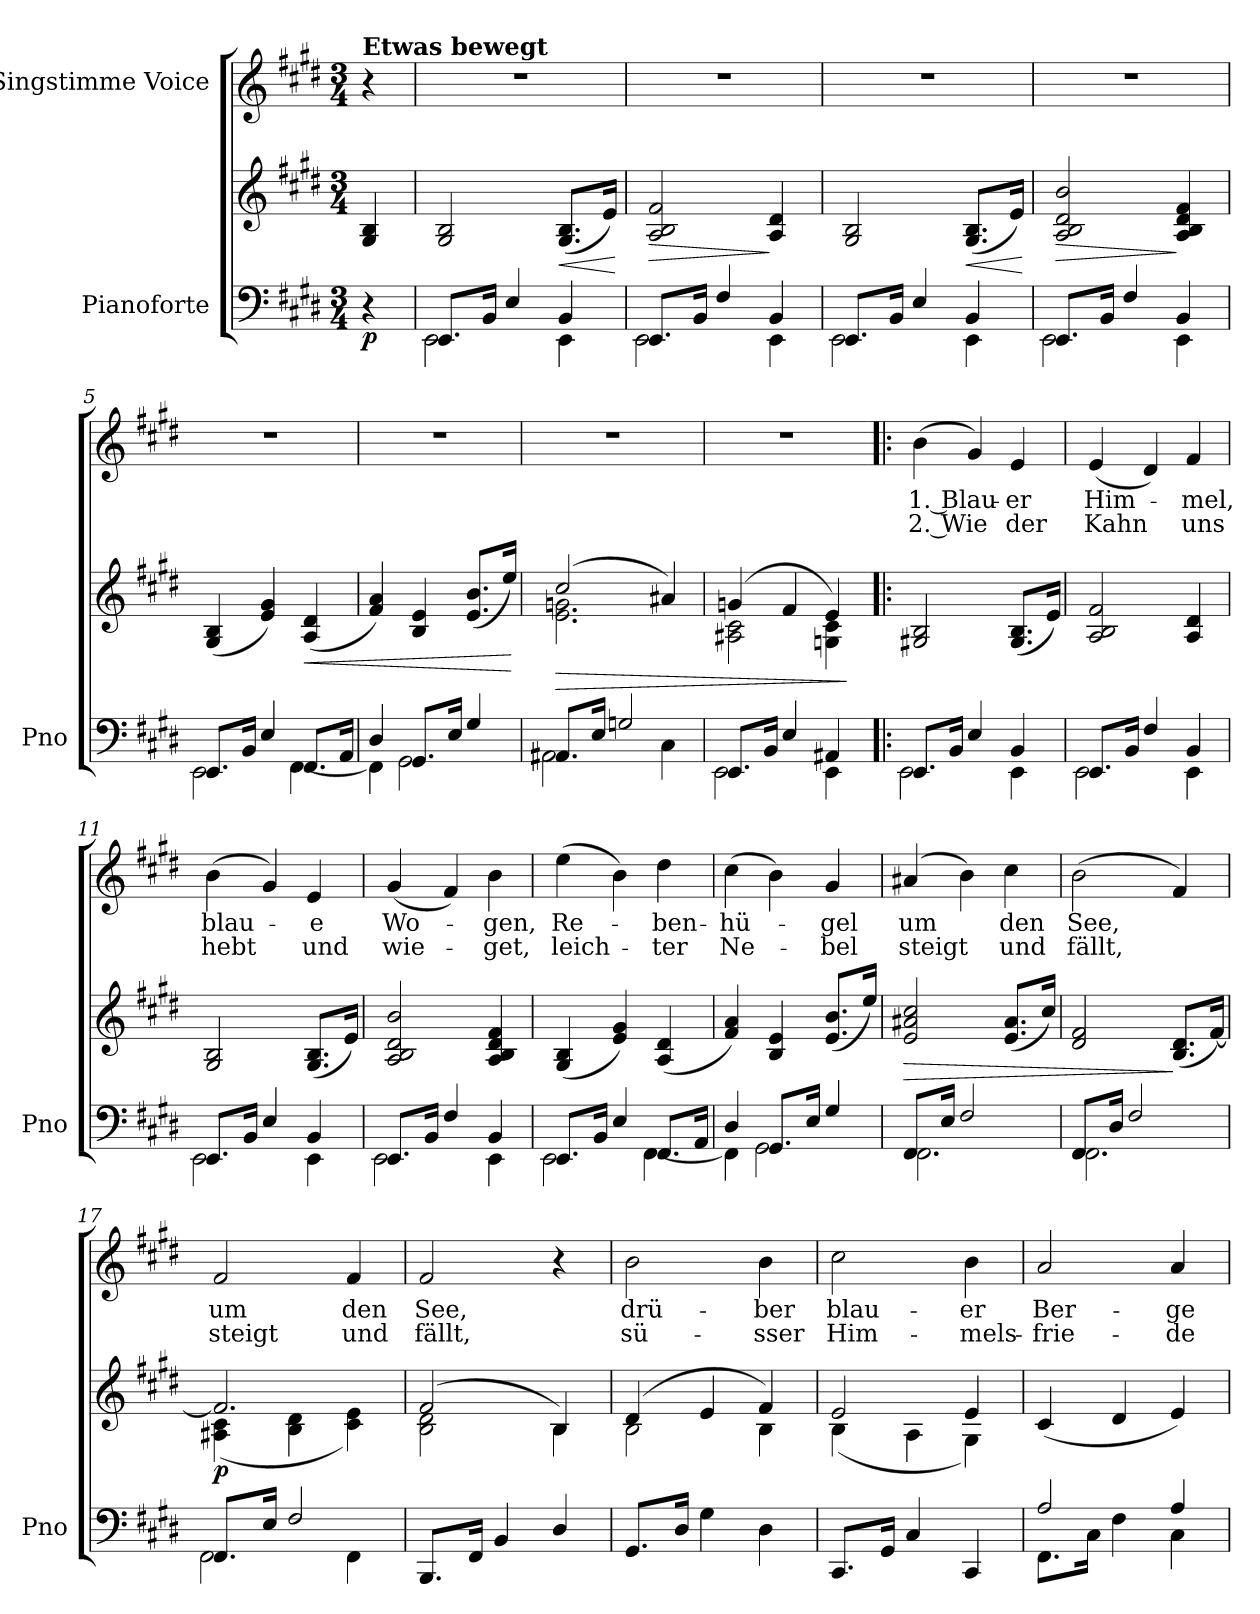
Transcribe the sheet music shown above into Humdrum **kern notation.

**kern	**kern	**dynam	**kern	**text	**text
*part2	*part2	*part2	*part1	*part1	*part1
*staff3	*staff2	*staff2/3	*staff1	*staff1	*staff1
*I"Pianoforte	*	*	*I"Singstimme Voice	*	*
*I'Pno	*	*	*	*	*
*clefF4	*clefG2	*	*clefG2	*	*
*k[f#c#g#d#]	*k[f#c#g#d#]	*	*k[f#c#g#d#]	*	*
*M3/4	*M3/4	*	*M3/4	*	*
=	=	=	=	=	=
!	!	!	!LO:TX:a:B:t=Etwas bewegt	!	!
!	!	!LO:DY:b=2	!	!	!
4r	4G#/ 4B/	p	4r	.	.
=1	=1	=1	=1	=1	=1
*^	*	*	*	*	*
8.EE/L	2EE\	2G#/ 2B/	.	2.r	.	.
16BB/Jk	.	.	.	.	.	.
4E/	.	.	.	.	.	.
!	!	!	!LO:HP:b	!	!	!
4BB/	4EE\	(8.G#/ 8.B/L	<	.	.	.
.	.	16e/Jk)	.	.	.	.
*v	*v	*	*	*	*	*
.	.	[	.	.	.
=2	=2	=2	=2	=2	=2
*^	*	*	*	*	*
!	!	!	!LO:HP:b	!	!	!
8.EE/L	2EE\	2A/ 2B/ 2f#/	>	2.r	.	.
16BB/Jk	.	.	.	.	.	.
4F#/	.	.	.	.	.	.
4BB/	4EE\	4A/ 4d#/	]	.	.	.
=3	=3	=3	=3	=3	=3	=3
8.EE/L	2EE\	2G#/ 2B/	.	2.r	.	.
16BB/Jk	.	.	.	.	.	.
4E/	.	.	.	.	.	.
!	!	!	!LO:HP:b	!	!	!
4BB/	4EE\	(8.G#/ 8.B/L	<	.	.	.
.	.	16e/Jk)	.	.	.	.
*v	*v	*	*	*	*	*
.	.	[	.	.	.
=4	=4	=4	=4	=4	=4
*^	*	*	*	*	*
!	!	!	!LO:HP:b	!	!	!
8.EE/L	2EE\	2A/ 2B/ 2d#/ 2b/	>	2.r	.	.
16BB/Jk	.	.	.	.	.	.
4F#/	.	.	.	.	.	.
4BB/	4EE\	4A/ 4B/ 4d#/ 4f#/	]	.	.	.
!!LO:LB:g=z
=5	=5	=5	=5	=5	=5	=5
8.EE/L	2EE\	(4G#/ 4B/	.	2.r	.	.
16BB/Jk	.	.	.	.	.	.
4E/	.	4e/ 4g#/)	.	.	.	.
!	!	!	!LO:HP:b	!	!	!
8.FF#/L	[4FF#\	(>4A/ 4d#/	<	.	.	.
16AA/Jk	.	.	.	.	.	.
!!LO:LB:g=z
=6	=6	=6	=6	=6	=6	=6
4D#/	4FF#\]	4f#/ 4a/)	.	2.r	.	.
8.GG#/L	2GG#\	4B/ 4e/	.	.	.	.
16E/Jk	.	.	.	.	.	.
4G#/	.	(>8.e/ 8.b/L	.	.	.	.
.	.	16ee/Jk)	.	.	.	.
*v	*v	*	*	*	*	*
.	.	[	.	.	.
=7	=7	=7	=7	=7	=7
*^	*	*	*	*	*
!	!	!	!LO:HP:b	!	!	!
*	*	*^	*	*	*	*
8.AA#X/L	2AA#\	(2cc#/	2.e\ 2.gn\	>	2.r	.	.
16E/Jk	.	.	.	.	.	.	.
2Gn/	.	.	.	.	.	.	.
.	4C#\	4a#X/)	.	.	.	.	.
=8	=8	=8	=8	=8	=8	=8	=8
8.EE/L	2EE\	(4gn/	2A#X\ 2c#\	.	2.r	.	.
16BB/Jk	.	.	.	.	.	.	.
4E/	.	4f#/	.	.	.	.	.
4AA#X/	4EE\	4e/)	4Gn\ 4c#\	.	.	.	.
*v	*v	*	*	*	*	*	*
*	*v	*v	*	*	*	*
.	.	]	.	.	.
=9!|:	=9!|:	=9!|:	=9!|:	=9!|:	=9!|:
*^	*	*	*	*	*
!	!	!	!	!	!LO:LY:b	!LO:LY:b
8.EE/L	2EE\	2G#X/ 2B/	.	(4b\	1. Blau-	2. Wie
16BB/Jk	.	.	.	.	.	.
4E/	.	.	.	4g#/)	.	.
!	!	!	!	!	!LO:LY:b	!LO:LY:b
4BB/	4EE\	(>8.G#/ 8.B/L	.	4e/	-er	der
.	.	16e/Jk)	.	.	.	.
=10	=10	=10	=10	=10	=10	=10
!	!	!	!	!	!LO:LY:b	!LO:LY:b
8.EE/L	2EE\	2A/ 2B/ 2f#/	.	(4e/	Him-	Kahn
16BB/Jk	.	.	.	.	.	.
4F#/	.	.	.	4d#/)	.	.
!	!	!	!	!	!LO:LY:b	!LO:LY:b
4BB/	4EE\	4A/ 4d#/	.	4f#/	-mel,	uns
!!LO:LB:g=z
=11	=11	=11	=11	=11	=11	=11
!	!	!	!	!	!LO:LY:b	!LO:LY:b
8.EE/L	2EE\	2G#/ 2B/	.	(4b\	blau-	hebt
16BB/Jk	.	.	.	.	.	.
4E/	.	.	.	4g#/)	.	.
!	!	!	!	!	!LO:LY:b	!LO:LY:b
4BB/	4EE\	(>8.G#/ 8.B/L	.	4e/	-e	und
.	.	16e/Jk)	.	.	.	.
!!LO:PB:g=z
=12	=12	=12	=12	=12	=12	=12
!	!	!	!	!	!LO:LY:b	!LO:LY:b
8.EE/L	2EE\	2A/ 2B/ 2d#/ 2b/	.	(4g#/	Wo-	wie-
16BB/Jk	.	.	.	.	.	.
4F#/	.	.	.	4f#/)	.	.
!	!	!	!	!	!LO:LY:b	!LO:LY:b
4BB/	4EE\	4A/ 4B/ 4d#/ 4f#/	.	4b\	-gen,	-get,
=13	=13	=13	=13	=13	=13	=13
!	!	!	!	!	!LO:LY:b	!LO:LY:b
8.EE/L	2EE\	(>4G#/ 4B/	.	(4ee\	Re-	leich-
16BB/Jk	.	.	.	.	.	.
4E/	.	4e/ 4g#/)	.	4b\)	.	.
!	!	!	!	!	!LO:LY:b	!LO:LY:b
8.FF#/L	[4FF#\	(>4A/ 4d#/	.	4dd#\	-ben-	-ter
16AA/Jk	.	.	.	.	.	.
=14	=14	=14	=14	=14	=14	=14
!	!	!	!	!	!LO:LY:b	!LO:LY:b
4D#/	4FF#\]	4f#/ 4a/)	.	(4cc#\	-hü-	Ne-
8.GG#/L	2GG#\	4B/ 4e/	.	4b\)	.	.
16E/Jk	.	.	.	.	.	.
!	!	!	!	!	!LO:LY:b	!LO:LY:b
4G#/	.	(>8.e/ 8.b/L	.	4g#/	-gel	-bel
.	.	16ee/Jk)	.	.	.	.
=15	=15	=15	=15	=15	=15	=15
!	!	!	!LO:HP:b	!	!LO:LY:b	!LO:LY:b
8.FF#/L	2.FF#\	2e/ 2a#X/ 2cc#/	>	(4a#X/	um	steigt
16E/Jk	.	.	.	.	.	.
2F#/	.	.	.	4b\)	.	.
!	!	!	!	!	!LO:LY:b	!LO:LY:b
.	.	(>8.e/ 8.a#/L	.	4cc#\	den	und
.	.	16cc#/Jk)	.	.	.	.
=16	=16	=16	=16	=16	=16	=16
!	!	!	!	!	!LO:LY:b	!LO:LY:b
8.FF#/L	2.FF#\	2d#/ 2f#/	.	(2b\	See,	fällt,
16D#/Jk	.	.	.	.	.	.
2F#/	.	.	.	.	.	.
.	.	(>8.B/ 8.d#/L	]	4f#/)	.	.
.	.	[16f#/Jk)	.	.	.	.
!!LO:LB:g=z
=17	=17	=17	=17	=17	=17	=17
*	*	*^	*	*	*	*
!	!	!	!	!LO:DY:b	!	!LO:LY:b	!LO:LY:b
8.FF#/L	2FF#\	2.f#/]	(4A#X\ 4c#\	p	2f#/	um	steigt
16E/Jk	.	.	.	.	.	.	.
2F#/	.	.	4B\ 4d#\	.	.	.	.
!	!	!	!	!	!	!LO:LY:b	!LO:LY:b
.	4FF#\	.	4c#\ 4e\)	.	4f#/	den	und
!!LO:LB:g=z
=18	=18	=18	=18	=18	=18	=18	=18
!	!	!	!	!	!	!LO:LY:b	!LO:LY:b
*v	*v	*	*	*	*	*	*
8.BBB/L	(2f#/	2B\ 2d#\	.	2f#/	See,	fällt,
16FF#/Jk	.	.	.	.	.	.
4BB/	.	.	.	.	.	.
4D#/	4B/)	4B\	.	4r	.	.
=19	=19	=19	=19	=19	=19	=19
!	!	!	!LO:DY:b=2	!	!LO:LY:b	!LO:LY:b
8.GG#/L	(4d#/	2B\	other-dynamics	2b\	drü-	sü-
16D#/Jk	.	.	.	.	.	.
4G#\	4e/	.	.	.	.	.
!	!	!	!	!	!LO:LY:b	!LO:LY:b
4D#\	4f#/)	4B\	.	4b\	-ber	-sser
=20	=20	=20	=20	=20	=20	=20
!	!	!	!	!	!LO:LY:b	!LO:LY:b
8.CC#/L	2e/	(4B\	.	2cc#\	blau-	Him-
16GG#/Jk	.	.	.	.	.	.
4C#/	.	4A\	.	.	.	.
!	!	!	!	!	!LO:LY:b	!LO:LY:b
4CC#/	4e/	4G#\)	.	4b\	-er	-mels-
=21	=21	=21	=21	=21	=21	=21
*^	*	*	*	*	*	*
!	!	!	!	!	!	!LO:LY:b	!LO:LY:b
*	*	*v	*v	*	*	*	*
2A/	8.FF#\L	(4c#/	.	2a/	Ber-	-frie-
.	16C#\Jk	.	.	.	.	.
.	4F#\	4d#/	.	.	.	.
!	!	!	!	!	!LO:LY:b	!LO:LY:b
4A/	4C#\	4e/)	.	4a/	-ge	-de
*v	*v	*	*	*	*	*
=	=	=	=	=	=
*-	*-	*-	*-	*-	*-
